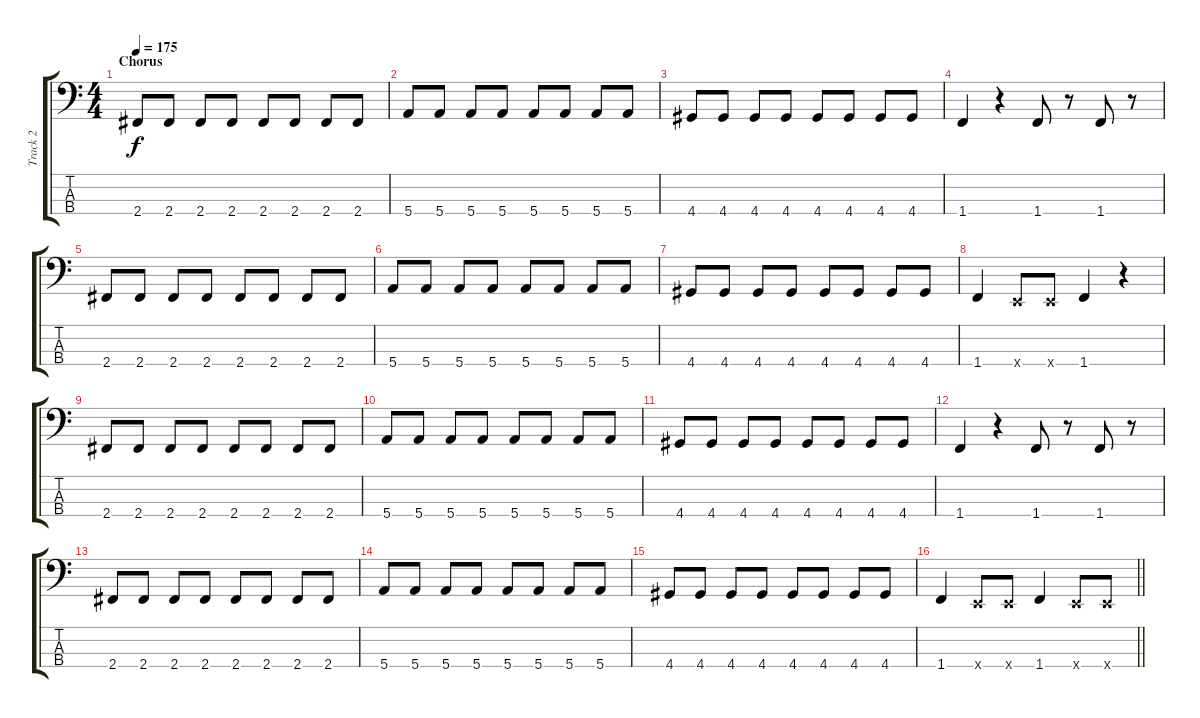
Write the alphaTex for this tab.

\track ("Track 2" "Track 2") {instrument electricbassfinger}
\staff {score tabs}
\tuning (G2 D2 A1 E1) {hide}
\ts (4 4)
\section ("" "Chorus")
\tempo 175
\clef f4
\ks c
2.4.8{dy f} 2.4.8 2.4.8 2.4.8 2.4.8 2.4.8 2.4.8 2.4.8 |
5.4.8 5.4.8 5.4.8 5.4.8 5.4.8 5.4.8 5.4.8 5.4.8 |
4.4.8 4.4.8 4.4.8 4.4.8 4.4.8 4.4.8 4.4.8 4.4.8 |
1.4.4 r.4 1.4.8 r.8 1.4.8 r.8 |
2.4.8 2.4.8 2.4.8 2.4.8 2.4.8 2.4.8 2.4.8 2.4.8 |
5.4.8 5.4.8 5.4.8 5.4.8 5.4.8 5.4.8 5.4.8 5.4.8 |
4.4.8 4.4.8 4.4.8 4.4.8 4.4.8 4.4.8 4.4.8 4.4.8 |
1.4.4 0.4{x}.8 0.4{x}.8 1.4.4 r.4 |
2.4.8 2.4.8 2.4.8 2.4.8 2.4.8 2.4.8 2.4.8 2.4.8 |
5.4.8 5.4.8 5.4.8 5.4.8 5.4.8 5.4.8 5.4.8 5.4.8 |
4.4.8 4.4.8 4.4.8 4.4.8 4.4.8 4.4.8 4.4.8 4.4.8 |
1.4.4 r.4 1.4.8 r.8 1.4.8 r.8 |
2.4.8 2.4.8 2.4.8 2.4.8 2.4.8 2.4.8 2.4.8 2.4.8 |
5.4.8 5.4.8 5.4.8 5.4.8 5.4.8 5.4.8 5.4.8 5.4.8 |
4.4.8 4.4.8 4.4.8 4.4.8 4.4.8 4.4.8 4.4.8 4.4.8 |
\barLineRight lightlight
1.4.4 0.4{x}.8 0.4{x}.8 1.4.4 0.4{x}.8 0.4{x}.8
